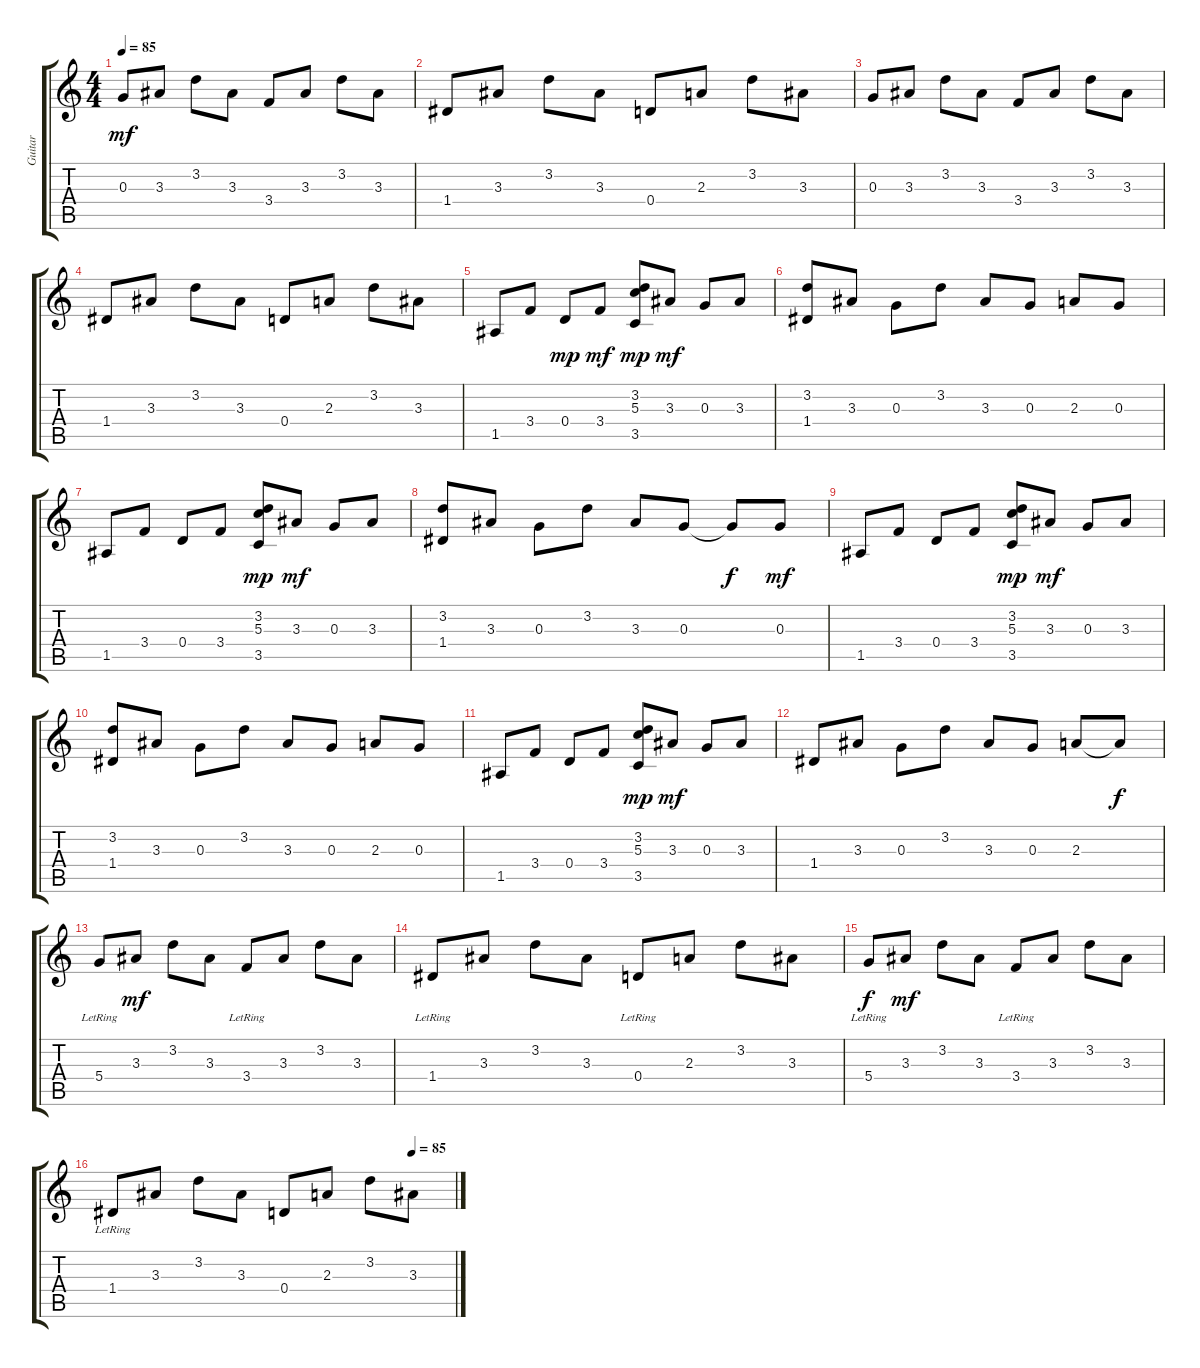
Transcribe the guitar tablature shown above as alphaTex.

\track ("Guitar" "Guitar") {instrument acousticguitarnylon}
\staff {score tabs}
\tuning (E4 B3 G3 D3 A2 E2) {hide}
\ts (4 4)
\tempo 85
\clef g2
\ks c
0.3.8{dy mf} 3.3.8 3.2.8 3.3.8 3.4.8 3.3.8 3.2.8 3.3.8 |
1.4.8 3.3.8 3.2.8 3.3.8 0.4.8 2.3.8 3.2.8 3.3.8 |
0.3.8 3.3.8 3.2.8 3.3.8 3.4.8 3.3.8 3.2.8 3.3.8 |
1.4.8 3.3.8 3.2.8 3.3.8 0.4.8 2.3.8 3.2.8 3.3.8 |
1.5.8 3.4.8 0.4.8{dy mp} 3.4.8{dy mf} (3.2 5.3 3.5).8{dy mp} 3.3.8{dy mf} 0.3.8 3.3.8 |
(3.2 1.4).8 3.3.8 0.3.8 3.2.8 3.3.8 0.3.8 2.3.8 0.3.8 |
1.5.8 3.4.8 0.4.8 3.4.8 (3.2 5.3 3.5).8{dy mp} 3.3.8{dy mf} 0.3.8 3.3.8 |
(3.2 1.4).8 3.3.8 0.3.8 3.2.8 3.3.8 0.3.8 0.3{t}.8{dy f} 0.3.8{dy mf} |
1.5.8 3.4.8 0.4.8 3.4.8 (3.2 5.3 3.5).8{dy mp} 3.3.8{dy mf} 0.3.8 3.3.8 |
(3.2 1.4).8 3.3.8 0.3.8 3.2.8 3.3.8 0.3.8 2.3.8 0.3.8 |
1.5.8 3.4.8 0.4.8 3.4.8 (3.2 5.3 3.5).8{dy mp} 3.3.8{dy mf} 0.3.8 3.3.8 |
1.4.8 3.3.8 0.3.8 3.2.8 3.3.8 0.3.8 2.3.8 2.3{t}.8{dy f} |
5.4{lr}.8 3.3.8{dy mf} 3.2.8 3.3.8 3.4{lr}.8 3.3.8 3.2.8 3.3.8 |
1.4{lr}.8 3.3.8 3.2.8 3.3.8 0.4{lr}.8 2.3.8 3.2.8 3.3.8 |
5.4{lr}.8{dy f} 3.3.8{dy mf} 3.2.8 3.3.8 3.4{lr}.8 3.3.8 3.2.8 3.3.8 |
\tempo (85 0.875)
1.4{lr}.8 3.3.8 3.2.8 3.3.8 0.4.8 2.3.8 3.2.8 3.3.8
